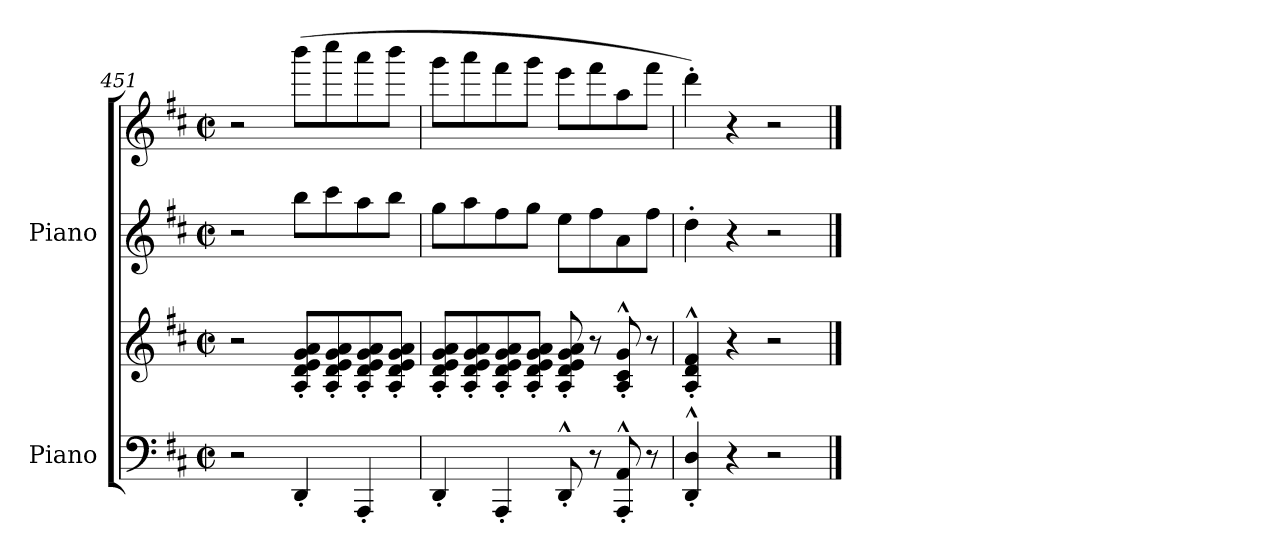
**kern	**kern	**kern	**kern
*part2	*part2	*part1	*part1
*staff4	*staff3	*staff2	*staff1
*I"Piano	*	*I"Piano	*
*I'Pno.	*	*I'Pno.	*
!!LO:LB:g=z
*clefF4	*clefG2	*clefG2	*clefG2
*k[f#c#]	*k[f#c#]	*k[f#c#]	*k[f#c#]
*M2/2	*M2/2	*M2/2	*M2/2
*met(c|)	*met(c|)	*met(c|)	*met(c|)
=451	=451	=451	=451
2r	2r	2r	2r
4DD'/	8A/' 8d/' 8e/' 8g/' 8a/'L	8bb\L	(>8bbb\L
.	8A/' 8d/' 8e/' 8g/' 8a/'	8ccc#\	8cccc#\
4AAA'/	8A/' 8d/' 8e/' 8g/' 8a/'	8aa\	8aaa\
.	8A/' 8d/' 8e/' 8g/' 8a/'J	8bb\J	8bbb\J
=452	=452	=452	=452
4DD'/	8A/' 8d/' 8e/' 8g/' 8a/'L	8gg\L	8ggg\L
.	8A/' 8d/' 8e/' 8g/' 8a/'	8aa\	8aaa\
4AAA'/	8A/' 8d/' 8e/' 8g/' 8a/'	8ff#\	8fff#\
.	8A/' 8d/' 8e/' 8g/' 8a/'J	8gg\J	8ggg\J
8DD'^^/	8A/' 8d/' 8e/' 8g/' 8a/'	8ee\L	8eee\L
8r	8r	8ff#\	8fff#\
8AAA/'^^ 8AA/'^^	8A/'^^ 8c#/'^^ 8g/'^^	8a\	8aa\
8r	8r	8ff#\J	8fff#\J
=453	=453	=453	=453
4DD/'^^ 4D/'^^	4A/'^^ 4d/'^^ 4f#/'^^	4dd'\	4ddd'\)
4r	4r	4r	4r
2r	2r	2r	2r
==	==	==	==
*-	*-	*-	*-
